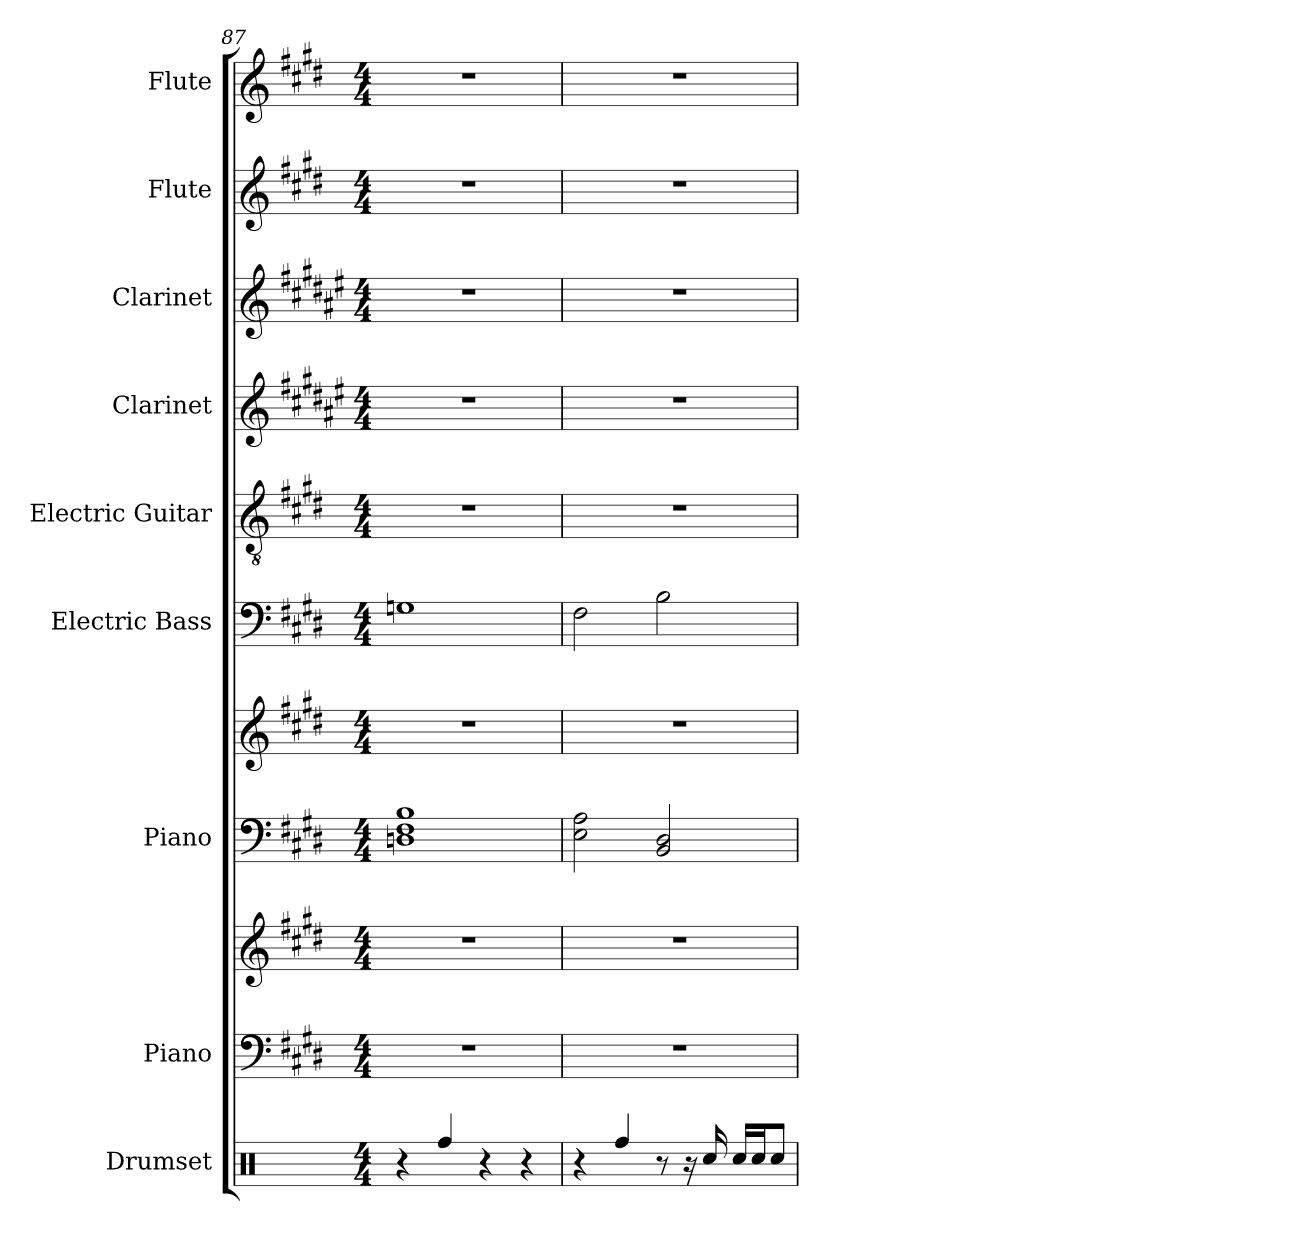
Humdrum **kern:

**kern	**kern	**kern	**kern	**kern	**kern	**kern	**kern	**kern	**kern	**kern
*part9	*part8	*part8	*part7	*part7	*part6	*part5	*part4	*part3	*part2	*part1
*staff11	*staff10	*staff9	*staff8	*staff7	*staff6	*staff5	*staff4	*staff3	*staff2	*staff1
*I"Drumset	*I"Piano	*	*I"Piano	*	*I"Electric Bass	*I"Electric Guitar	*I"Clarinet	*I"Clarinet	*I"Flute	*I"Flute
*I'D. Set	*I'Pno.	*	*I'Pno.	*	*I'El. B.	*I'El. Guit.	*I'Cl.	*I'Cl.	*I'Fl.	*I'Fl.
*clefX	*clefF4	*clefG2	*clefF4	*clefG2	*clefF4	*clefGv2	*clefG2	*clefG2	*clefG2	*clefG2
*	*	*	*	*	*ITrd7c12	*	*ITrd1c2	*ITrd1c2	*	*
*k[]	*k[f#c#g#d#]	*k[f#c#g#d#]	*k[f#c#g#d#]	*k[f#c#g#d#]	*k[f#c#g#d#]	*k[f#c#g#d#]	*k[f#c#g#d#]	*k[f#c#g#d#]	*k[f#c#g#d#]	*k[f#c#g#d#]
*M4/4	*M4/4	*M4/4	*M4/4	*M4/4	*M4/4	*M4/4	*M4/4	*M4/4	*M4/4	*M4/4
=87	=87	=87	=87	=87	=87	=87	=87	=87	=87	=87
4r	1r	1r	1Dn 1F# 1B	1r	1GGn	1r	1r	1r	1r	1r
4Rff/	.	.	.	.	.	.	.	.	.	.
4r	.	.	.	.	.	.	.	.	.	.
4r	.	.	.	.	.	.	.	.	.	.
!!LO:PB:g=z
=88	=88	=88	=88	=88	=88	=88	=88	=88	=88	=88
4r	1r	1r	2E\ 2A\	1r	2FF#\	1r	1r	1r	1r	1r
4Rff/	.	.	.	.	.	.	.	.	.	.
8r	.	.	2BB/ 2D#/	.	2BB\	.	.	.	.	.
16r	.	.	.	.	.	.	.	.	.	.
16Rcc/	.	.	.	.	.	.	.	.	.	.
16Rcc/LL	.	.	.	.	.	.	.	.	.	.
16Rcc/J	.	.	.	.	.	.	.	.	.	.
8Rcc/J	.	.	.	.	.	.	.	.	.	.
=	=	=	=	=	=	=	=	=	=	=
*-	*-	*-	*-	*-	*-	*-	*-	*-	*-	*-
